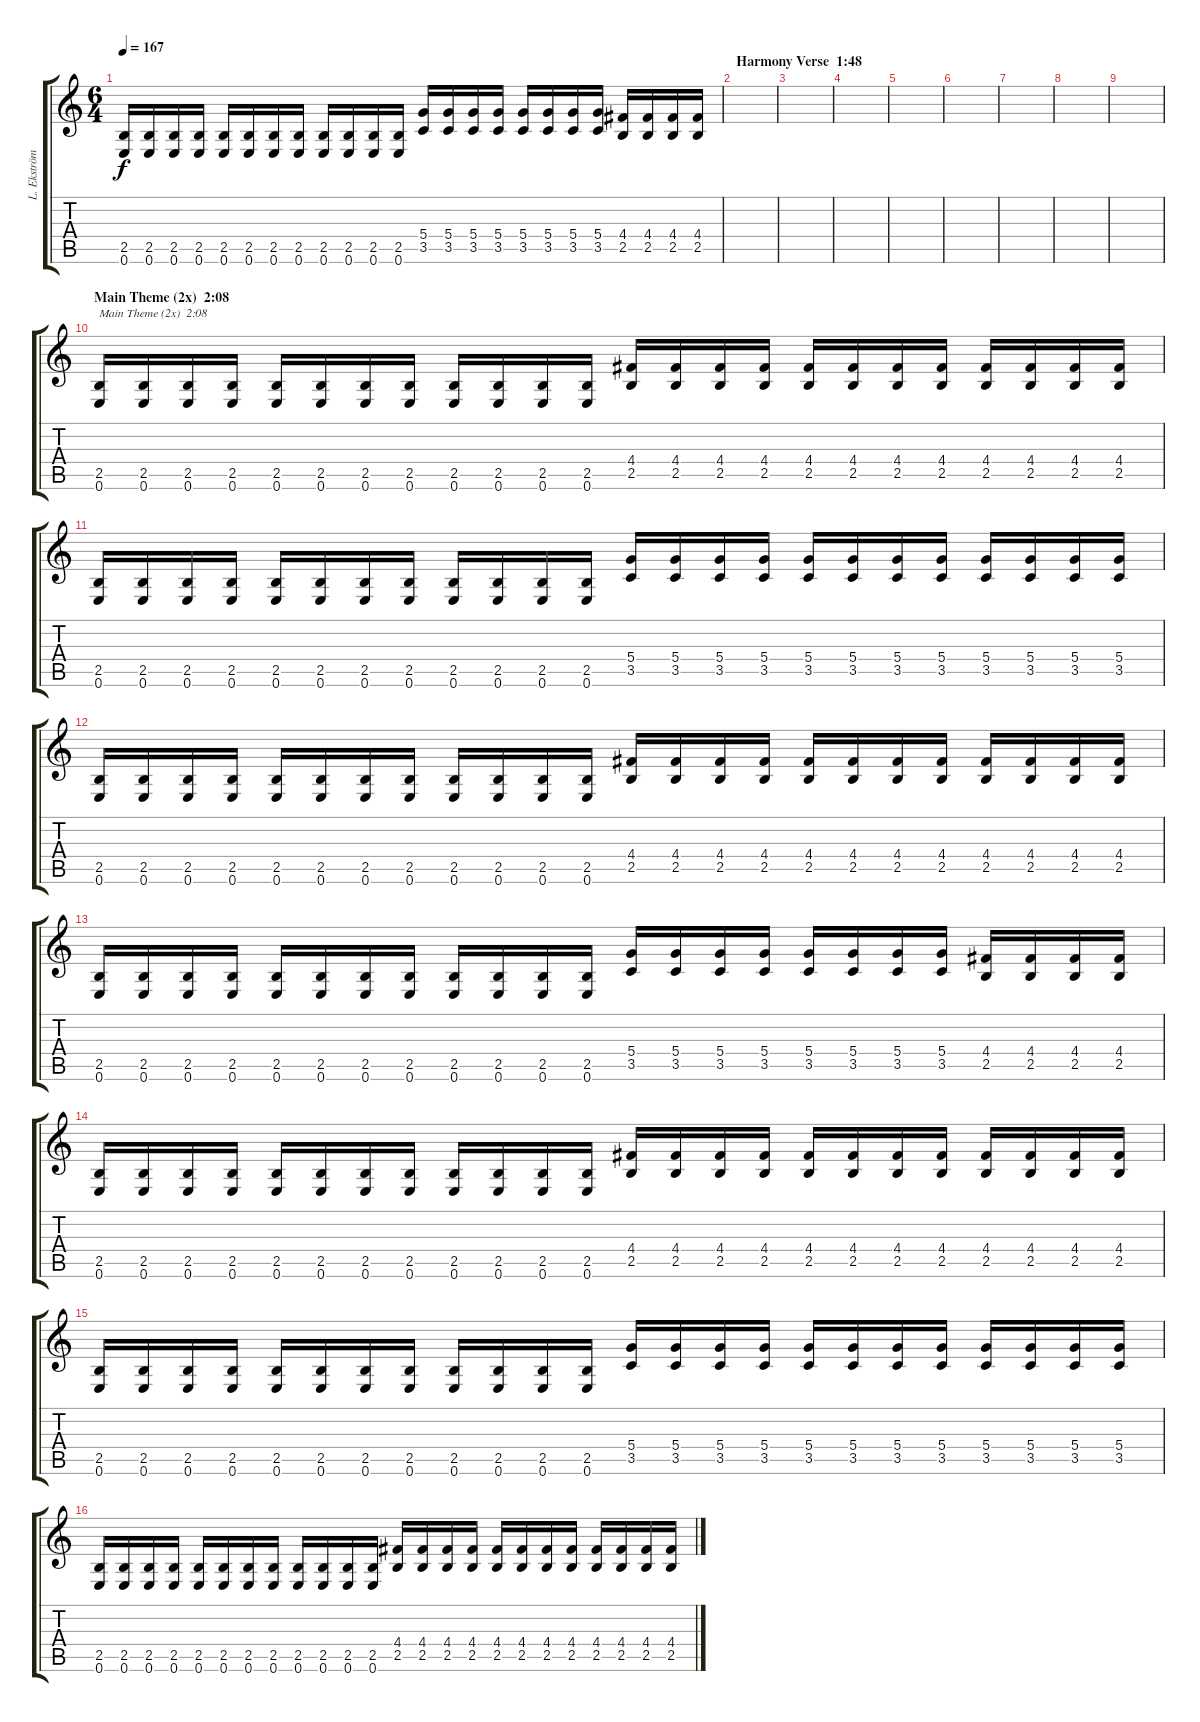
\track ("L. Ekström" "L. Ekström") {instrument overdrivenguitar}
\staff {score tabs}
\tuning (E4 B3 G3 D3 A2 E2) {hide}
\ts (6 4)
\tempo 167
\clef g2
\ks c
(2.5 0.6).16{dy f} (2.5 0.6).16 (2.5 0.6).16 (2.5 0.6).16 (2.5 0.6).16 (2.5 0.6).16 (2.5 0.6).16 (2.5 0.6).16 (2.5 0.6).16 (2.5 0.6).16 (2.5 0.6).16 (2.5 0.6).16 (5.4 3.5).16 (5.4 3.5).16 (5.4 3.5).16 (5.4 3.5).16 (5.4 3.5).16 (5.4 3.5).16 (5.4 3.5).16 (5.4 3.5).16 (4.4 2.5).16 (4.4 2.5).16 (4.4 2.5).16 (4.4 2.5).16 |
\section ("" "Harmony Verse  1:48")
|
|
|
|
|
|
|
|
\section ("" "Main Theme (2x)  2:08")
(2.5 0.6).16{txt "Main Theme (2x)  2:08"} (2.5 0.6).16 (2.5 0.6).16 (2.5 0.6).16 (2.5 0.6).16 (2.5 0.6).16 (2.5 0.6).16 (2.5 0.6).16 (2.5 0.6).16 (2.5 0.6).16 (2.5 0.6).16 (2.5 0.6).16 (4.4 2.5).16 (4.4 2.5).16 (4.4 2.5).16 (4.4 2.5).16 (4.4 2.5).16 (4.4 2.5).16 (4.4 2.5).16 (4.4 2.5).16 (4.4 2.5).16 (4.4 2.5).16 (4.4 2.5).16 (4.4 2.5).16 |
(2.5 0.6).16 (2.5 0.6).16 (2.5 0.6).16 (2.5 0.6).16 (2.5 0.6).16 (2.5 0.6).16 (2.5 0.6).16 (2.5 0.6).16 (2.5 0.6).16 (2.5 0.6).16 (2.5 0.6).16 (2.5 0.6).16 (5.4 3.5).16 (5.4 3.5).16 (5.4 3.5).16 (5.4 3.5).16 (5.4 3.5).16 (5.4 3.5).16 (5.4 3.5).16 (5.4 3.5).16 (5.4 3.5).16 (5.4 3.5).16 (5.4 3.5).16 (5.4 3.5).16 |
(2.5 0.6).16 (2.5 0.6).16 (2.5 0.6).16 (2.5 0.6).16 (2.5 0.6).16 (2.5 0.6).16 (2.5 0.6).16 (2.5 0.6).16 (2.5 0.6).16 (2.5 0.6).16 (2.5 0.6).16 (2.5 0.6).16 (4.4 2.5).16 (4.4 2.5).16 (4.4 2.5).16 (4.4 2.5).16 (4.4 2.5).16 (4.4 2.5).16 (4.4 2.5).16 (4.4 2.5).16 (4.4 2.5).16 (4.4 2.5).16 (4.4 2.5).16 (4.4 2.5).16 |
(2.5 0.6).16 (2.5 0.6).16 (2.5 0.6).16 (2.5 0.6).16 (2.5 0.6).16 (2.5 0.6).16 (2.5 0.6).16 (2.5 0.6).16 (2.5 0.6).16 (2.5 0.6).16 (2.5 0.6).16 (2.5 0.6).16 (5.4 3.5).16 (5.4 3.5).16 (5.4 3.5).16 (5.4 3.5).16 (5.4 3.5).16 (5.4 3.5).16 (5.4 3.5).16 (5.4 3.5).16 (4.4 2.5).16 (4.4 2.5).16 (4.4 2.5).16 (4.4 2.5).16 |
(2.5 0.6).16 (2.5 0.6).16 (2.5 0.6).16 (2.5 0.6).16 (2.5 0.6).16 (2.5 0.6).16 (2.5 0.6).16 (2.5 0.6).16 (2.5 0.6).16 (2.5 0.6).16 (2.5 0.6).16 (2.5 0.6).16 (4.4 2.5).16 (4.4 2.5).16 (4.4 2.5).16 (4.4 2.5).16 (4.4 2.5).16 (4.4 2.5).16 (4.4 2.5).16 (4.4 2.5).16 (4.4 2.5).16 (4.4 2.5).16 (4.4 2.5).16 (4.4 2.5).16 |
(2.5 0.6).16 (2.5 0.6).16 (2.5 0.6).16 (2.5 0.6).16 (2.5 0.6).16 (2.5 0.6).16 (2.5 0.6).16 (2.5 0.6).16 (2.5 0.6).16 (2.5 0.6).16 (2.5 0.6).16 (2.5 0.6).16 (5.4 3.5).16 (5.4 3.5).16 (5.4 3.5).16 (5.4 3.5).16 (5.4 3.5).16 (5.4 3.5).16 (5.4 3.5).16 (5.4 3.5).16 (5.4 3.5).16 (5.4 3.5).16 (5.4 3.5).16 (5.4 3.5).16 |
(2.5 0.6).16 (2.5 0.6).16 (2.5 0.6).16 (2.5 0.6).16 (2.5 0.6).16 (2.5 0.6).16 (2.5 0.6).16 (2.5 0.6).16 (2.5 0.6).16 (2.5 0.6).16 (2.5 0.6).16 (2.5 0.6).16 (4.4 2.5).16 (4.4 2.5).16 (4.4 2.5).16 (4.4 2.5).16 (4.4 2.5).16 (4.4 2.5).16 (4.4 2.5).16 (4.4 2.5).16 (4.4 2.5).16 (4.4 2.5).16 (4.4 2.5).16 (4.4 2.5).16
